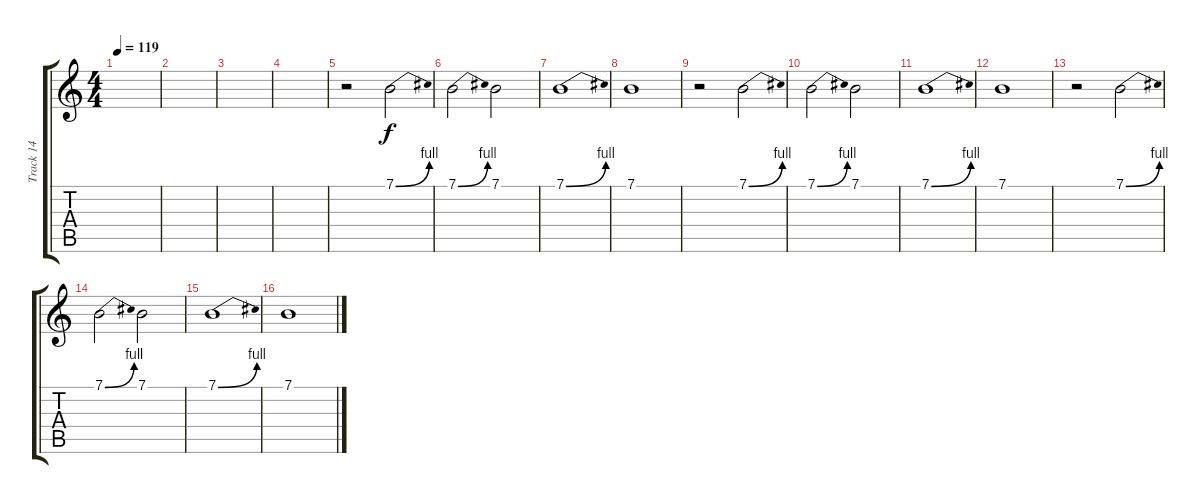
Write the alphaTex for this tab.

\track ("Track 14" "Track 14") {instrument ocarina}
\staff {score tabs}
\tuning (E4 B3 G3 D3 A2 E2) {hide}
\ts (4 4)
\tempo 119
\clef g2
\ks c
|
|
|
|
r.2 7.1{be (bend 0 0 60 4)}.2 |
7.1{be (bend 0 0 60 4)}.2 7.1.2 |
7.1{be (bend 0 0 60 4)}.1 |
7.1.1 |
r.2 7.1{be (bend 0 0 60 4)}.2 |
7.1{be (bend 0 0 60 4)}.2 7.1.2 |
7.1{be (bend 0 0 60 4)}.1 |
7.1.1 |
r.2 7.1{be (bend 0 0 60 4)}.2 |
7.1{be (bend 0 0 60 4)}.2 7.1.2 |
7.1{be (bend 0 0 60 4)}.1 |
7.1.1
